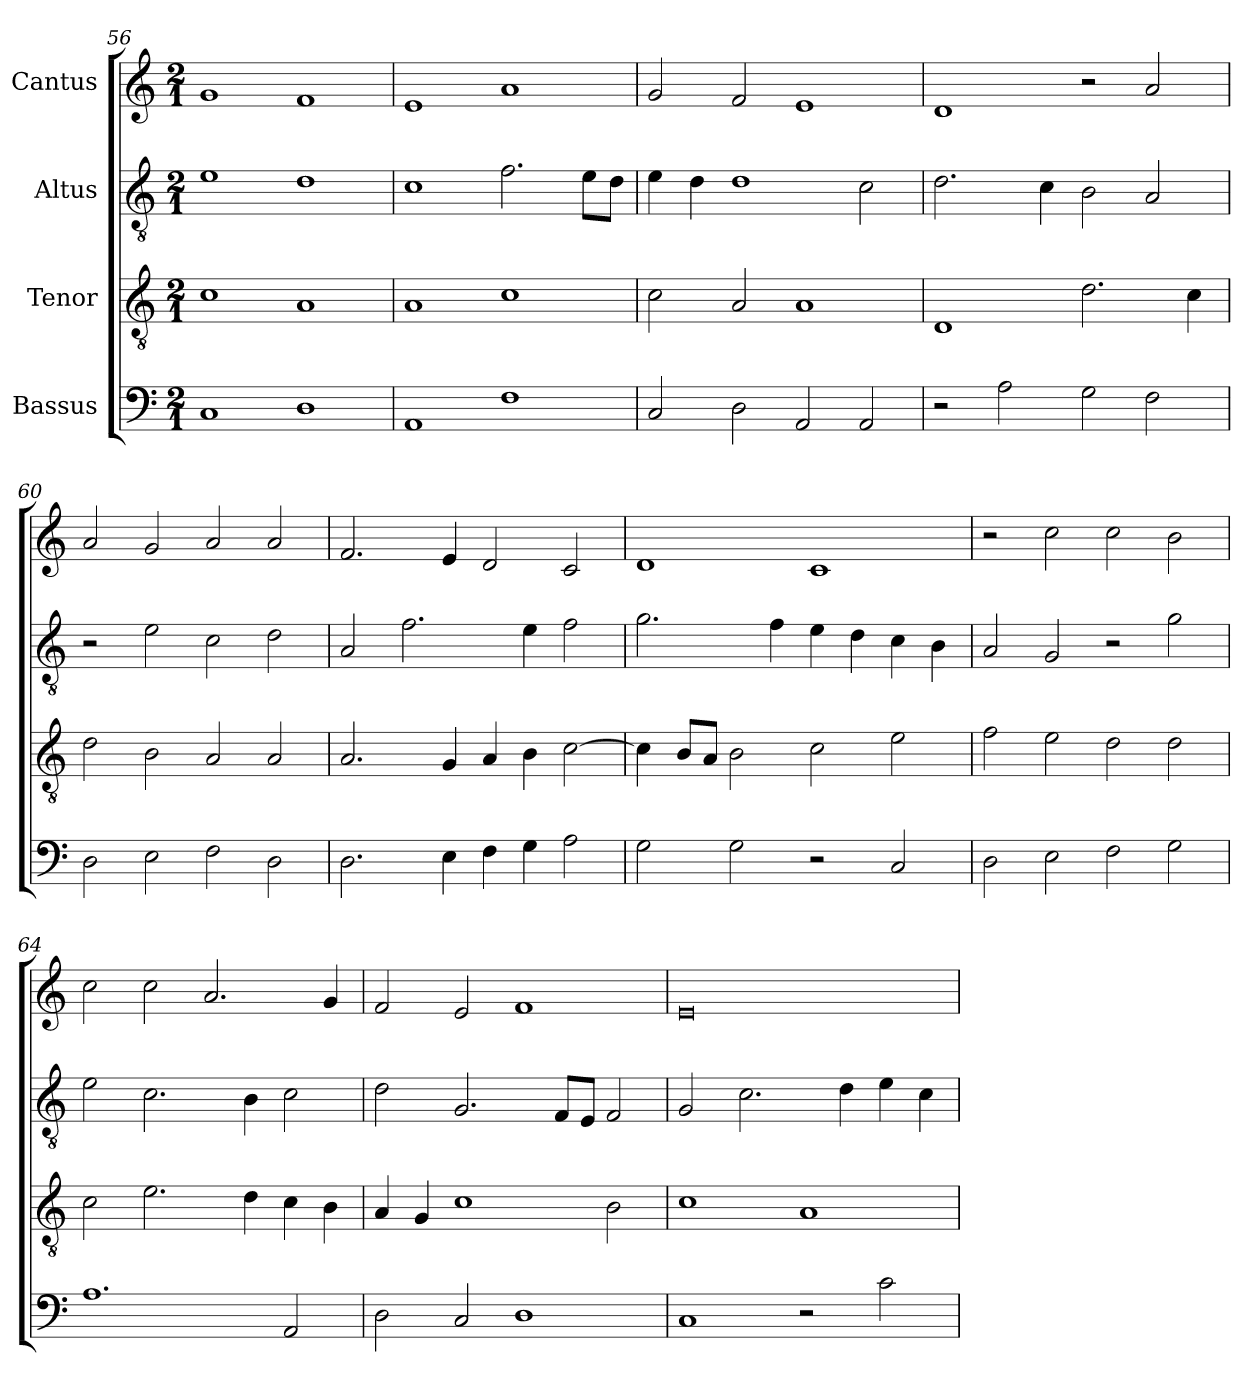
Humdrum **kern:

**kern	**kern	**kern	**kern
*part4	*part3	*part2	*part1
*staff4	*staff3	*staff2	*staff1
*I"Bassus	*I"Tenor	*I"Altus	*I"Cantus
*clefF4	*clefGv2	*clefGv2	*clefG2
*	*ITrd7c12	*ITrd7c12	*
*k[]	*k[]	*k[]	*k[]
*C:	*C:	*C:	*C:
*M2/1	*M2/1	*M2/1	*M2/1
=56	=56	=56	=56
1Ci	1Ci	1Ei	1gi
1Di	1AAi	1Di	1fi
!!LO:LB:g=z
=57	=57	=57	=57
1AAi	1AAi	1Ci	1ei
1Fi	1Ci	2.Fi\	1ai
.	.	8Ei\L	.
.	.	8Di\J	.
=58	=58	=58	=58
2Ci/	2Ci\	4Ei\	2gi/
.	.	4Di\	.
2Di\	2AAi/	1Di	2fi/
2AAi/	1AAi	.	1ei
2AAi/	.	2Ci\	.
=59	=59	=59	=59
2r	1DDi	2.Di\	1di
2Ai\	.	.	.
.	.	4Ci\	.
2Gi\	2.Di\	2BBi\	2r
2Fi\	.	2AAi/	2ai/
.	4Ci\	.	.
=60	=60	=60	=60
2Di\	2Di\	2r	2ai/
2Ei\	2BBi\	2Ei\	2gi/
2Fi\	2AAi/	2Ci\	2ai/
2Di\	2AAi/	2Di\	2ai/
=61	=61	=61	=61
2.Di\	2.AAi/	2AAi/	2.fi/
.	.	2.Fi\	.
4Ei\	4GGi/	.	4ei/
4Fi\	4AAi/	.	2di/
4Gi\	4BBi\	4Ei\	.
2Ai\	[>2Ci\	2Fi\	2ci/
!!LO:PB:g=z
=62	=62	=62	=62
2Gi\	4Ci\]	2.Gi\	1di
.	8BBi/L	.	.
.	8AAi/J	.	.
2Gi\	2BBi\	.	.
.	.	4Fi\	.
2r	2Ci\	4Ei\	1ci
.	.	4Di\	.
2Ci/	2Ei\	4Ci\	.
.	.	4BBi\	.
=63	=63	=63	=63
2Di\	2Fi\	2AAi/	2r
2Ei\	2Ei\	2GGi/	2cci\
2Fi\	2Di\	2r	2cci\
2Gi\	2Di\	2Gi\	2bi\
=64	=64	=64	=64
1.Ai	2Ci\	2Ei\	2cci\
.	2.Ei\	2.Ci\	2cci\
.	.	.	2.ai/
.	4Di\	4BBi\	.
2AAi/	4Ci\	2Ci\	.
.	4BBi\	.	4gi/
=65	=65	=65	=65
2Di\	4AAi/	2Di\	2fi/
.	4GGi/	.	.
2Ci/	1Ci	2.GGi/	2ei/
1Di	.	.	1fi
.	.	8FFi/L	.
.	.	8EEi/J	.
.	2BBi\	2FFi/	.
=66	=66	=66	=66
1Ci	1Ci	2GGi/	0ei
.	.	2.Ci\	.
2r	1AAi	.	.
.	.	4Di\	.
2ci\	.	4Ei\	.
.	.	4Ci\	.
=	=	=	=
*-	*-	*-	*-
